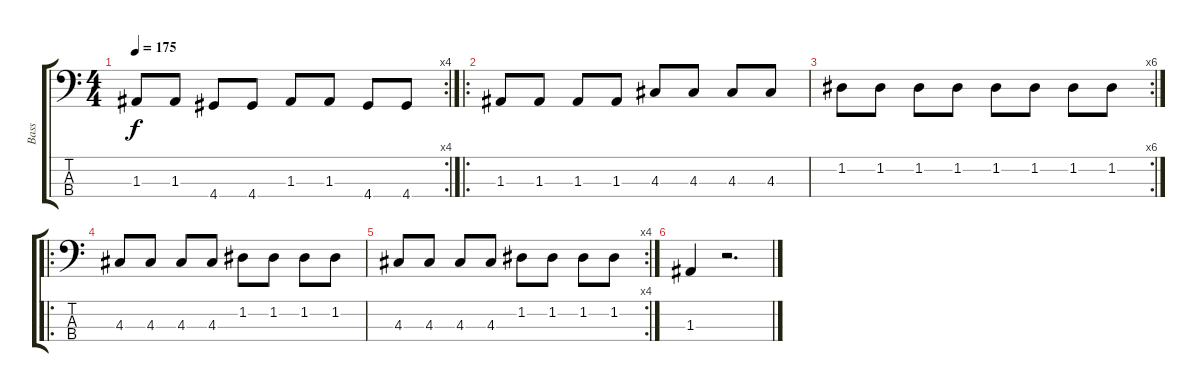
\track ("Bass" "Bass") {instrument electricbasspick}
\staff {score tabs}
\tuning (G2 D2 A1 E1) {hide}
\rc 4
\ts (4 4)
\tempo 175
\clef f4
\ks c
1.3.8{dy f} 1.3.8 4.4.8 4.4.8 1.3.8 1.3.8 4.4.8 4.4.8 |
\ro
1.3.8 1.3.8 1.3.8 1.3.8 4.3.8 4.3.8 4.3.8 4.3.8 |
\rc 6
1.2.8 1.2.8 1.2.8 1.2.8 1.2.8 1.2.8 1.2.8 1.2.8 |
\ro
4.3.8 4.3.8 4.3.8 4.3.8 1.2.8 1.2.8 1.2.8 1.2.8 |
\rc 4
4.3.8 4.3.8 4.3.8 4.3.8 1.2.8 1.2.8 1.2.8 1.2.8 |
1.3.4 r.2{d}
